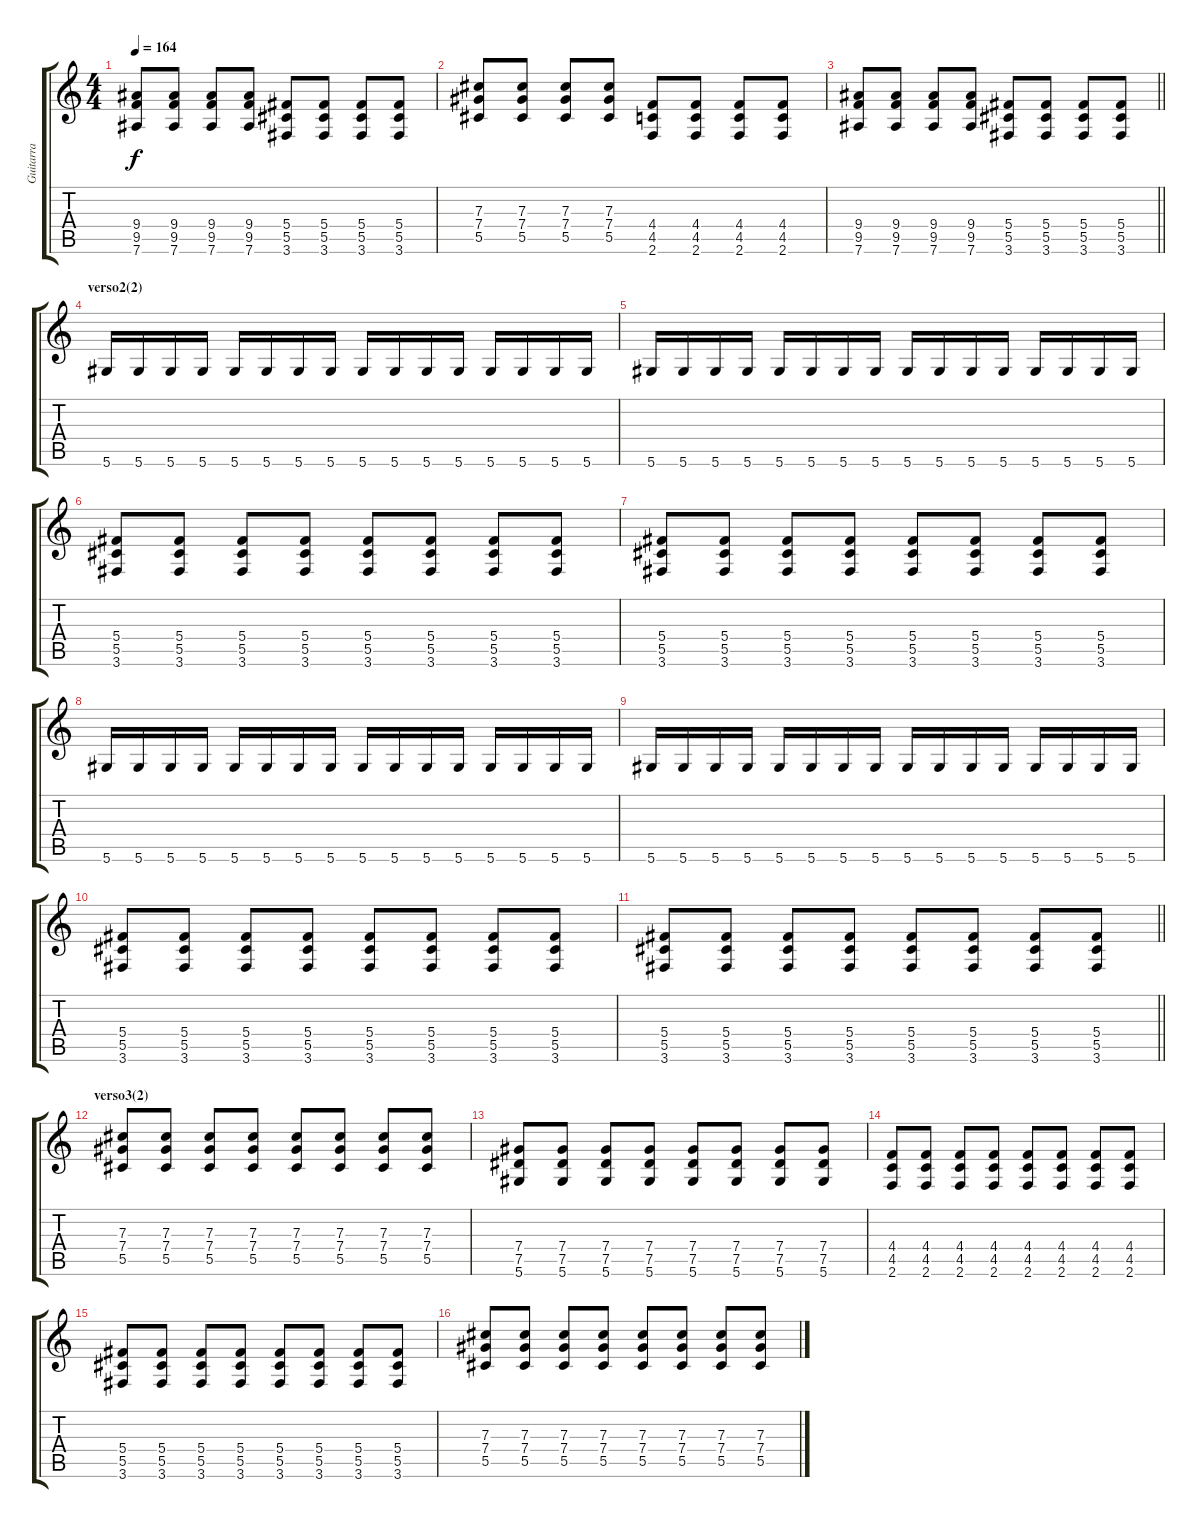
\track ("Guitarra" "Guitarra") {instrument distortionguitar}
\staff {score tabs}
\tuning (Eb4 Bb3 Gb3 Db3 Ab2 Eb2) {hide}
\ts (4 4)
\tempo 164
\clef g2
\ks c
(9.4 9.5 7.6).8{dy f} (9.4 9.5 7.6).8 (9.4 9.5 7.6).8 (9.4 9.5 7.6).8 (5.4 5.5 3.6).8 (5.4 5.5 3.6).8 (5.4 5.5 3.6).8 (5.4 5.5 3.6).8 |
(7.3 7.4 5.5).8 (7.3 7.4 5.5).8 (7.3 7.4 5.5).8 (7.3 7.4 5.5).8 (4.4 4.5 2.6).8 (4.4 4.5 2.6).8 (4.4 4.5 2.6).8 (4.4 4.5 2.6).8 |
\barLineRight lightlight
(9.4 9.5 7.6).8 (9.4 9.5 7.6).8 (9.4 9.5 7.6).8 (9.4 9.5 7.6).8 (5.4 5.5 3.6).8 (5.4 5.5 3.6).8 (5.4 5.5 3.6).8 (5.4 5.5 3.6).8 |
\section ("" "verso2(2)")
5.6.16 5.6.16 5.6.16 5.6.16 5.6.16 5.6.16 5.6.16 5.6.16 5.6.16 5.6.16 5.6.16 5.6.16 5.6.16 5.6.16 5.6.16 5.6.16 |
5.6.16 5.6.16 5.6.16 5.6.16 5.6.16 5.6.16 5.6.16 5.6.16 5.6.16 5.6.16 5.6.16 5.6.16 5.6.16 5.6.16 5.6.16 5.6.16 |
(5.4 5.5 3.6).8 (5.4 5.5 3.6).8 (5.4 5.5 3.6).8 (5.4 5.5 3.6).8 (5.4 5.5 3.6).8 (5.4 5.5 3.6).8 (5.4 5.5 3.6).8 (5.4 5.5 3.6).8 |
(5.4 5.5 3.6).8 (5.4 5.5 3.6).8 (5.4 5.5 3.6).8 (5.4 5.5 3.6).8 (5.4 5.5 3.6).8 (5.4 5.5 3.6).8 (5.4 5.5 3.6).8 (5.4 5.5 3.6).8 |
5.6.16 5.6.16 5.6.16 5.6.16 5.6.16 5.6.16 5.6.16 5.6.16 5.6.16 5.6.16 5.6.16 5.6.16 5.6.16 5.6.16 5.6.16 5.6.16 |
5.6.16 5.6.16 5.6.16 5.6.16 5.6.16 5.6.16 5.6.16 5.6.16 5.6.16 5.6.16 5.6.16 5.6.16 5.6.16 5.6.16 5.6.16 5.6.16 |
(5.4 5.5 3.6).8 (5.4 5.5 3.6).8 (5.4 5.5 3.6).8 (5.4 5.5 3.6).8 (5.4 5.5 3.6).8 (5.4 5.5 3.6).8 (5.4 5.5 3.6).8 (5.4 5.5 3.6).8 |
\barLineRight lightlight
(5.4 5.5 3.6).8 (5.4 5.5 3.6).8 (5.4 5.5 3.6).8 (5.4 5.5 3.6).8 (5.4 5.5 3.6).8 (5.4 5.5 3.6).8 (5.4 5.5 3.6).8 (5.4 5.5 3.6).8 |
\section ("" "verso3(2)")
(7.3 7.4 5.5).8 (7.3 7.4 5.5).8 (7.3 7.4 5.5).8 (7.3 7.4 5.5).8 (7.3 7.4 5.5).8 (7.3 7.4 5.5).8 (7.3 7.4 5.5).8 (7.3 7.4 5.5).8 |
(7.4 7.5 5.6).8 (7.4 7.5 5.6).8 (7.4 7.5 5.6).8 (7.4 7.5 5.6).8 (7.4 7.5 5.6).8 (7.4 7.5 5.6).8 (7.4 7.5 5.6).8 (7.4 7.5 5.6).8 |
(4.4 4.5 2.6).8 (4.4 4.5 2.6).8 (4.4 4.5 2.6).8 (4.4 4.5 2.6).8 (4.4 4.5 2.6).8 (4.4 4.5 2.6).8 (4.4 4.5 2.6).8 (4.4 4.5 2.6).8 |
(5.4 5.5 3.6).8 (5.4 5.5 3.6).8 (5.4 5.5 3.6).8 (5.4 5.5 3.6).8 (5.4 5.5 3.6).8 (5.4 5.5 3.6).8 (5.4 5.5 3.6).8 (5.4 5.5 3.6).8 |
(7.3 7.4 5.5).8 (7.3 7.4 5.5).8 (7.3 7.4 5.5).8 (7.3 7.4 5.5).8 (7.3 7.4 5.5).8 (7.3 7.4 5.5).8 (7.3 7.4 5.5).8 (7.3 7.4 5.5).8
